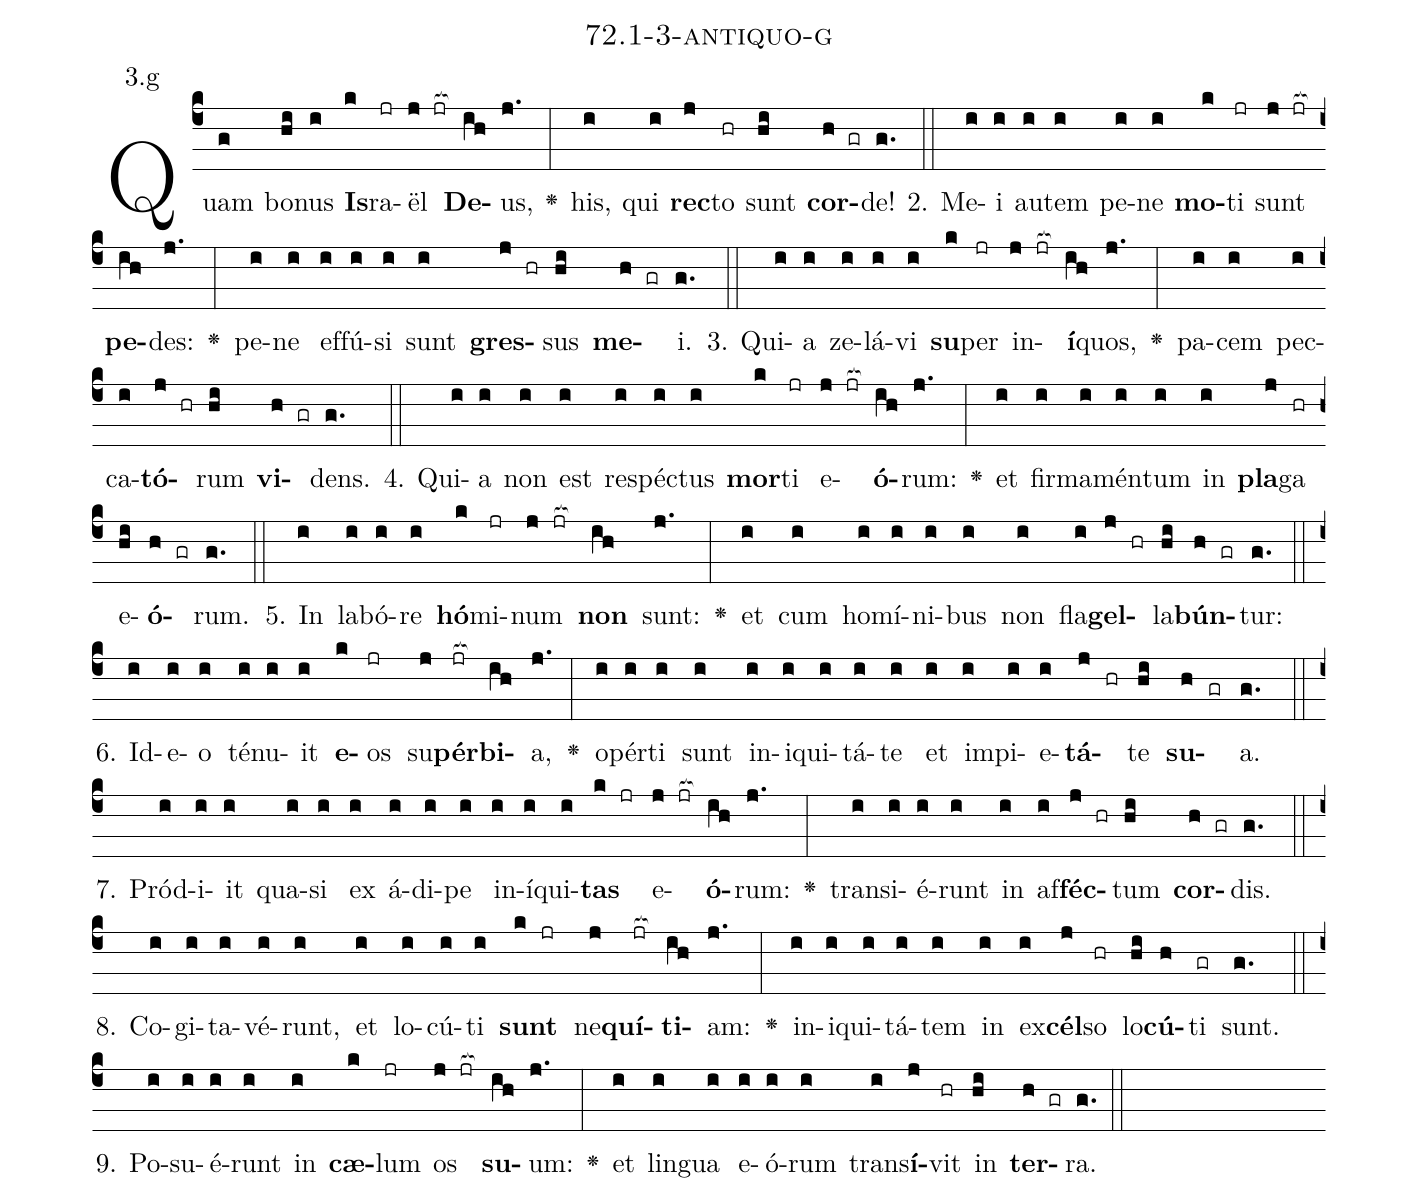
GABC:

name: 72.1-3-antiquo-g;
annotation: 3.g;
%%
(c4)Quam(g) bo(hi)nus(i) <b>Is</b>(k)ra(jr)ël(j jr[ocb:1{]) <b>De</b>(ih[ocb:0}])us,(j.) <v>\greheightstar</v>(:) his,(i) qui(i) <b>rec</b>(j)to(hr) sunt(hi) <b>cor</b>(h gr)de!(g.) (::)
2. Me(i)i(i) au(i)tem(i) pe(i)ne(i) <b>mo</b>(k)ti(jr) sunt(j jr[ocb:1{]) <b>pe</b>(ih[ocb:0}])des:(j.) <v>\greheightstar</v>(:) pe(i)ne(i) ef(i)fú(i)si(i) sunt(i) <b>gres</b>(j hr)sus(hi) <b>me</b>(h gr)i.(g.) (::)
3. Qui(i)a(i) ze(i)lá(i)vi(i) <b>su</b>(k)per(jr) in(j jr[ocb:1{])<b>í</b>(ih[ocb:0}])quos,(j.) <v>\greheightstar</v>(:) pa(i)cem(i) pec(i)ca(i)<b>tó</b>(j hr)rum(hi) <b>vi</b>(h gr)dens.(g.) (::)
4. Qui(i)a(i) non(i) est(i) re(i)spéc(i)tus(i) <b>mor</b>(k)ti(jr) e(j jr[ocb:1{])<b>ó</b>(ih[ocb:0}])rum:(j.) <v>\greheightstar</v>(:) et(i) fir(i)ma(i)mén(i)tum(i) in(i) <b>pla</b>(j)ga(hr) e(hi)<b>ó</b>(h gr)rum.(g.) (::)
5. In(i) la(i)bó(i)re(i) <b>hó</b>(k)mi(jr)num(j jr[ocb:1{]) <b>non</b>(ih[ocb:0}]) sunt:(j.) <v>\greheightstar</v>(:) et(i) cum(i) ho(i)mí(i)ni(i)bus(i) non(i) fla(i)<b>gel</b>(j hr)la(hi)<b>bún</b>(h gr)tur:(g.) (::)
6. Id(i)e(i)o(i) té(i)nu(i)it(i) <b>e</b>(k)os(jr) su(j)<b>pér</b>(jr[ocb:1{])<b>bi</b>(ih[ocb:0}])a,(j.) <v>\greheightstar</v>(:) o(i)pér(i)ti(i) sunt(i) in(i)i(i)qui(i)tá(i)te(i) et(i) im(i)pi(i)e(i)<b>tá</b>(j hr)te(hi) <b>su</b>(h gr)a.(g.) (::)
7. Pród(i)i(i)it(i) qua(i)si(i) ex(i) á(i)di(i)pe(i) in(i)í(i)qui(i)<b>tas</b>(k jr) e(j jr[ocb:1{])<b>ó</b>(ih[ocb:0}])rum:(j.) <v>\greheightstar</v>(:) trans(i)i(i)é(i)runt(i) in(i) af(i)<b>féc</b>(j hr)tum(hi) <b>cor</b>(h gr)dis.(g.) (::)
8. Co(i)gi(i)ta(i)vé(i)runt,(i) et(i) lo(i)cú(i)ti(i) <b>sunt</b>(k jr) ne(j)<b>quí</b>(jr[ocb:1{])<b>ti</b>(ih[ocb:0}])am:(j.) <v>\greheightstar</v>(:) in(i)i(i)qui(i)tá(i)tem(i) in(i) ex(i)<b>cél</b>(j)so(hr) lo(hi)<b>cú</b>(h)ti(gr) sunt.(g.) (::)
9. Po(i)su(i)é(i)runt(i) in(i) <b>cæ</b>(k)lum(jr) os(j jr[ocb:1{]) <b>su</b>(ih[ocb:0}])um:(j.) <v>\greheightstar</v>(:) et(i) lin(i)gua(i) e(i)ó(i)rum(i) trans(i)<b>í</b>(j)vit(hr) in(hi) <b>ter</b>(h gr)ra.(g.) (::)
